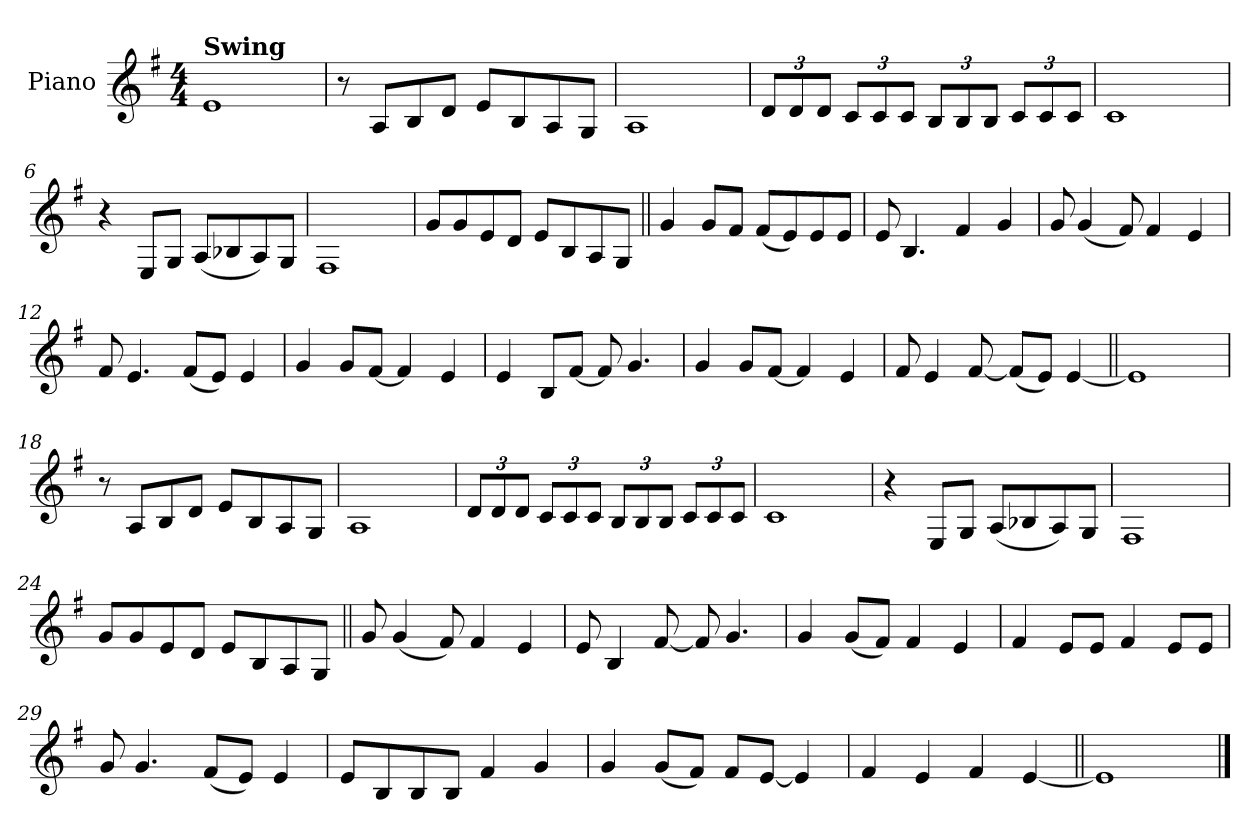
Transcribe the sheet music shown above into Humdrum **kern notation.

**kern
*part1
*staff1
*I"Piano
*I'Pno.
*clefG2
*k[f#]
*M4/4
*MM125
=1
!LO:TX:B:t=Swing
1e!
=2
8r
8A!L
8B!
8d!J
8e!L
8B!
8A!
8G!J
=3
1A!
=4
*Xbrackettup
12d!L
12d!
12d!J
12c!L
12c!
12c!J
12B!L
12B!
12B!J
12c!L
12c!
12c!J
=5
1c!
=6
4r
8E!L
8G!J
(<8A!L
8B-X!
8A!)
8G!J
=7
1F#!
=8
8g!L
8g!
8e!
8d!J
8e!L
8B!
8A!
8G!J
=9||
4g
8gL
8f#J
(<8f#L
8e)
8e
8eJ
=10
8e
4.B
4f#
4g
=11
8g
(<4g
8f#)
4f#
4e
=12
8f#
4.e
(<8f#L
8eJ)
4e
=13
4g
8gL
[8f#J
4f#]
4e
=14
4e
8BL
[8f#J
8f#]
4.g
=15
4g
8gL
[8f#J
4f#]
4e
=16
8f#
4e
[8f#
(<8f#L]
8eJ)
[4e
=17||
1e]
=18
8r
8A!L
8B!
8d!J
8e!L
8B!
8A!
8G!J
=19
1A!
=20
12d!L
12d!
12d!J
12c!L
12c!
12c!J
12B!L
12B!
12B!J
12c!L
12c!
12c!J
=21
1c!
=22
4r
8E!L
8G!J
(<8A!L
8B-X!
8A!)
8G!J
=23
1F#!
=24
8g!L
8g!
8e!
8d!J
8e!L
8B!
8A!
8G!J
=25||
8g
(<4g
8f#)
4f#
4e
=26
8e
4B
[8f#
8f#]
4.g
=27
4g
(<8gL
8f#J)
4f#
4e
=28
4f#
8eL
8eJ
4f#
8eL
8eJ
=29
8g
4.g
(<8f#L
8eJ)
4e
=30
8eL
8B
8B
8BJ
4f#
4g
=31
4g
(<8gL
8f#J)
8f#L
[8eJ
4e]
=32
4f#
4e
4f#
[4e
=33||
1e]
==
*-
